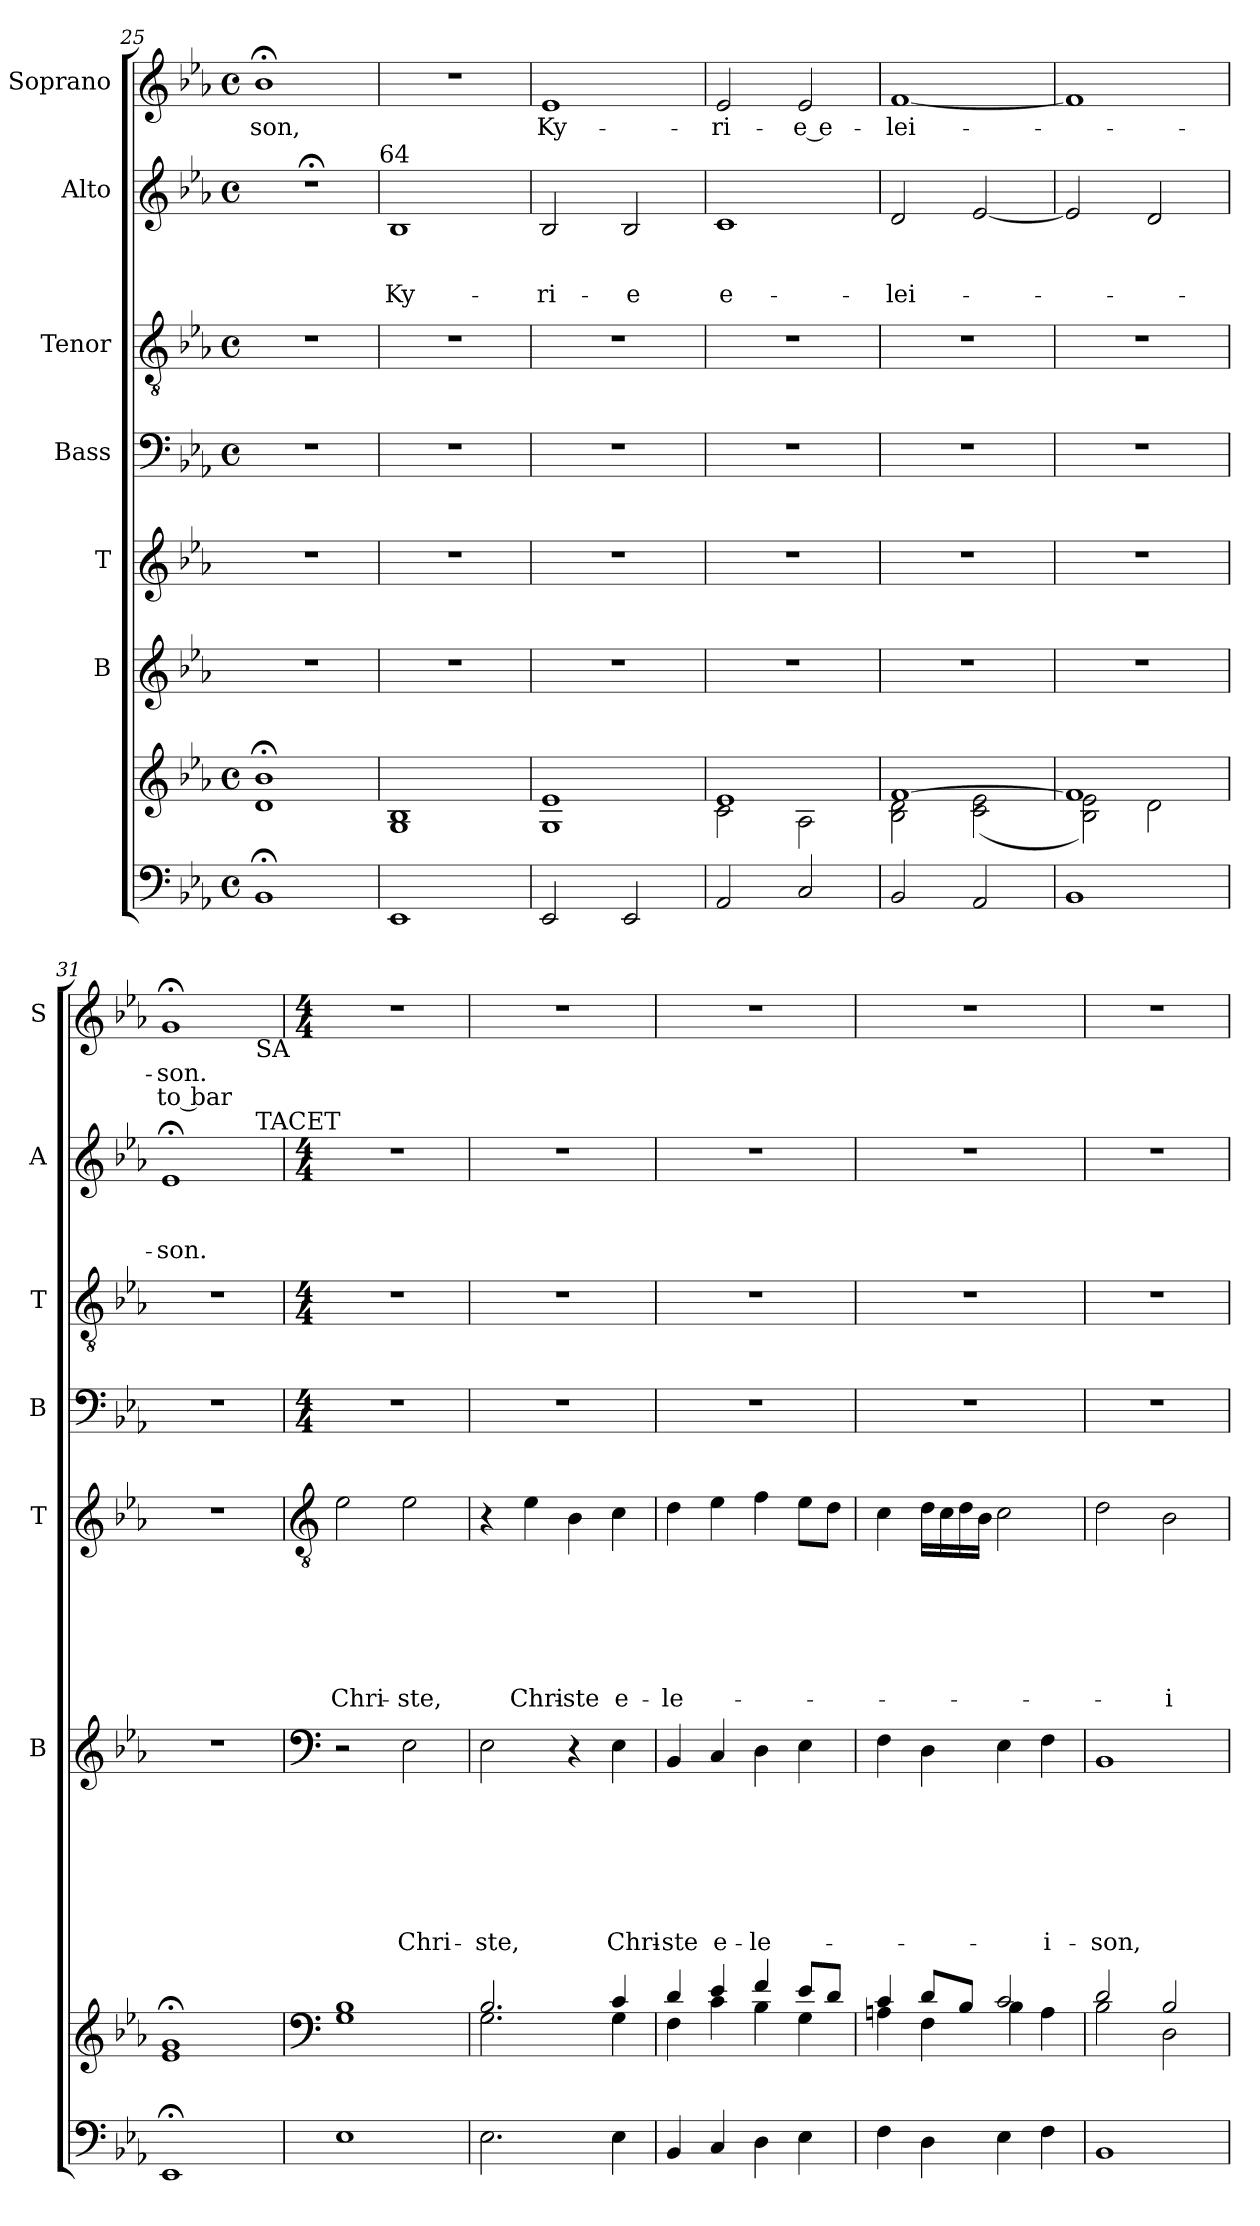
**kern	**kern	**kern	**text	**text	**text	**text	**text	**text	**text	**kern	**text	**text	**text	**text	**text	**text	**kern	**kern	**kern	**text	**text	**text	**kern	**text	**text
*part8	*part7	*part6	*part6	*part6	*part6	*part6	*part6	*part6	*part6	*part5	*part5	*part5	*part5	*part5	*part5	*part5	*part4	*part3	*part2	*part2	*part2	*part2	*part1	*part1	*part1
*staff8	*staff7	*staff6	*staff6	*staff6	*staff6	*staff6	*staff6	*staff6	*staff6	*staff5	*staff5	*staff5	*staff5	*staff5	*staff5	*staff5	*staff4	*staff3	*staff2	*staff2	*staff2	*staff2	*staff1	*staff1	*staff1
*	*	*I"B	*	*	*	*	*	*	*	*I"T	*	*	*	*	*	*	*I"Bass	*I"Tenor	*I"Alto	*	*	*	*I"Soprano	*	*
*	*	*I'B	*	*	*	*	*	*	*	*I'T	*	*	*	*	*	*	*I'B	*I'T	*I'A	*	*	*	*I'S	*	*
*clefF4	*clefG2	*clefG2	*	*	*	*	*	*	*	*clefG2	*	*	*	*	*	*	*clefF4	*clefGv2	*clefG2	*	*	*	*clefG2	*	*
*k[b-e-a-]	*k[b-e-a-]	*k[b-e-a-]	*	*	*	*	*	*	*	*k[b-e-a-]	*	*	*	*	*	*	*k[b-e-a-]	*k[b-e-a-]	*k[b-e-a-]	*	*	*	*k[b-e-a-]	*	*
*E-:	*E-:	*E-:	*	*	*	*	*	*	*	*E-:	*	*	*	*	*	*	*E-:	*E-:	*E-:	*	*	*	*E-:	*	*
*M4/4	*M4/4	*	*	*	*	*	*	*	*	*	*	*	*	*	*	*	*M4/4	*M4/4	*M4/4	*	*	*	*M4/4	*	*
*met(c)	*met(c)	*	*	*	*	*	*	*	*	*	*	*	*	*	*	*	*met(c)	*met(c)	*met(c)	*	*	*	*met(c)	*	*
=25	=25	=25	=25	=25	=25	=25	=25	=25	=25	=25	=25	=25	=25	=25	=25	=25	=25	=25	=25	=25	=25	=25	=25	=25	=25
!	!	!	!	!	!	!	!	!	!	!	!	!	!	!	!	!	!	!	!	!	!	!	!	!LO:LY:b	!
1BB-;	1d; 1b-;	1r	.	.	.	.	.	.	.	1r	.	.	.	.	.	.	1r	1r	1r;<	.	.	.	1b-;<	-son,	.
!	!	!	!	!	!	!	!	!	!	!	!	!	!	!	!	!	!	!	!LO:TX:a:t=64	!	!	!	!	!	!
!!LO:LB:g=z
=26	=26	=26	=26	=26	=26	=26	=26	=26	=26	=26	=26	=26	=26	=26	=26	=26	=26	=26	=26	=26	=26	=26	=26	=26	=26
!	!	!	!	!	!	!	!	!	!	!	!	!	!	!	!	!	!	!	!	!	!	!LO:LY:b	!	!	!
1EE-	1G 1B-	1r	.	.	.	.	.	.	.	1r	.	.	.	.	.	.	1r	1r	1B-	.	.	Ky-	1r	.	.
=27	=27	=27	=27	=27	=27	=27	=27	=27	=27	=27	=27	=27	=27	=27	=27	=27	=27	=27	=27	=27	=27	=27	=27	=27	=27
!	!	!	!	!	!	!	!	!	!	!	!	!	!	!	!	!	!	!	!	!	!	!LO:LY:b	!	!LO:LY:b	!
2EE-/	1G 1e-	1r	.	.	.	.	.	.	.	1r	.	.	.	.	.	.	1r	1r	2B-/	.	.	-ri-	1e-	Ky-	.
!	!	!	!	!	!	!	!	!	!	!	!	!	!	!	!	!	!	!	!	!	!	!LO:LY:b	!	!	!
2EE-/	.	.	.	.	.	.	.	.	.	.	.	.	.	.	.	.	.	.	2B-/	.	.	-e	.	.	.
=28	=28	=28	=28	=28	=28	=28	=28	=28	=28	=28	=28	=28	=28	=28	=28	=28	=28	=28	=28	=28	=28	=28	=28	=28	=28
*	*^	*	*	*	*	*	*	*	*	*	*	*	*	*	*	*	*	*	*	*	*	*	*	*	*
!	!	!	!	!	!	!	!	!	!	!	!	!	!	!	!	!	!	!	!	!	!	!	!LO:LY:b:rj	!	!LO:LY:b	!
2AA-/	1e-	2c\	1r	.	.	.	.	.	.	.	1r	.	.	.	.	.	.	1r	1r	1c	.	.	e-	2e-/	-ri-	.
!	!	!	!	!	!	!	!	!	!	!	!	!	!	!	!	!	!	!	!	!	!	!	!	!	!LO:LY:b:rj	!
2C/	.	2A-\	.	.	.	.	.	.	.	.	.	.	.	.	.	.	.	.	.	.	.	.	.	2e-/	-e e-	.
=29	=29	=29	=29	=29	=29	=29	=29	=29	=29	=29	=29	=29	=29	=29	=29	=29	=29	=29	=29	=29	=29	=29	=29	=29	=29	=29
!	!	!	!	!	!	!	!	!	!	!	!	!	!	!	!	!	!	!	!	!	!	!	!LO:LY:b	!	!LO:LY:b	!
2BB-/	[>1f	2B-\ 2d\	1r	.	.	.	.	.	.	.	1r	.	.	.	.	.	.	1r	1r	2d/	.	.	-lei-	[<1f	-lei-	.
2AA-/	.	(2c\ 2e-\	.	.	.	.	.	.	.	.	.	.	.	.	.	.	.	.	.	[<2e-/	.	.	.	.	.	.
=30	=30	=30	=30	=30	=30	=30	=30	=30	=30	=30	=30	=30	=30	=30	=30	=30	=30	=30	=30	=30	=30	=30	=30	=30	=30	=30
1BB-	1f]	2B-\ 2e-\)	1r	.	.	.	.	.	.	.	1r	.	.	.	.	.	.	1r	1r	2e-/]	.	.	.	1f]	.	.
.	.	2d\	.	.	.	.	.	.	.	.	.	.	.	.	.	.	.	.	.	2d/	.	.	.	.	.	.
=31	=31	=31	=31	=31	=31	=31	=31	=31	=31	=31	=31	=31	=31	=31	=31	=31	=31	=31	=31	=31	=31	=31	=31	=31	=31	=31
!	!	!	!	!	!	!	!	!	!	!	!	!	!	!	!	!	!	!	!	!	!	!	!LO:LY:b	!	!LO:LY:b	!LO:LY:b
*	*v	*v	*	*	*	*	*	*	*	*	*	*	*	*	*	*	*	*	*	*^	*	*	*	*^	*	*
1EE-;	1e-; 1g;	1r	.	.	.	.	.	.	.	1r	.	.	.	.	.	.	1r	1r	1e-;	2..ryy	.	.	-son.	1g;	2..ryy	-son.	to bar
!	!	!	!	!	!	!	!	!	!	!	!	!	!	!	!	!	!	!	!	!	!	!	!	!	!LO:TX:b:t=SA	!	!
!	!	!	!	!	!	!	!	!	!	!	!	!	!	!	!	!	!	!	!	!LO:TX:a:t=TACET	!	!	!	!	!	!	!
.	.	.	.	.	.	.	.	.	.	.	.	.	.	.	.	.	.	.	.	8ryy	.	.	.	.	8ryy	.	.
!	!	!	!	!	!	!	!	!	!	!	!	!	!	!	!	!	!	!	!LO:TX:a:t=64	!	!	!	!	!	!	!	!
*	*	*	*	*	*	*	*	*	*	*	*	*	*	*	*	*	*	*	*v	*v	*	*	*	*	*	*	*
*	*	*	*	*	*	*	*	*	*	*	*	*	*	*	*	*	*	*	*	*	*	*	*v	*v	*	*
!!LO:LB:g=z
=32	=32	=32	=32	=32	=32	=32	=32	=32	=32	=32	=32	=32	=32	=32	=32	=32	=32	=32	=32	=32	=32	=32	=32	=32	=32
*	*clefF4	*clefF4	*	*	*	*	*	*	*	*clefGv2	*	*	*	*	*	*	*	*	*	*	*	*	*	*	*
*	*	*	*	*	*	*	*	*	*	*	*	*	*	*	*	*	*M4/4	*M4/4	*M4/4	*	*	*	*M4/4	*	*
*	*	*	*	*	*	*	*	*	*	*	*	*	*	*	*	*	*	*	*^	*	*	*	*^	*	*
!	!	!	!	!	!	!	!	!	!	!	!	!	!	!	!	!LO:LY:b	!	!	!	!	!	!	!	!	!	!	!
*	*	*	*	*	*	*	*	*	*	*	*	*	*	*	*	*	*	*	*v	*v	*	*	*	*	*	*	*
*	*	*	*	*	*	*	*	*	*	*	*	*	*	*	*	*	*	*	*	*	*	*	*v	*v	*	*
1E-	1G 1B-	2r	.	.	.	.	.	.	.	2e-\	.	.	.	.	.	Chri-	1r	1r	1r	.	.	.	1r	.	.
!	!	!	!	!	!	!	!	!	!LO:LY:b	!	!	!	!	!	!	!LO:LY:b	!	!	!	!	!	!	!	!	!
.	.	2E-\	.	.	.	.	.	.	Chri-	2e-\	.	.	.	.	.	-ste,	.	.	.	.	.	.	.	.	.
=33	=33	=33	=33	=33	=33	=33	=33	=33	=33	=33	=33	=33	=33	=33	=33	=33	=33	=33	=33	=33	=33	=33	=33	=33	=33
*	*^	*	*	*	*	*	*	*	*	*	*	*	*	*	*	*	*	*	*	*	*	*	*	*	*
!	!	!	!	!	!	!	!	!	!	!LO:LY:b	!	!	!	!	!	!	!	!	!	!	!	!	!	!	!	!
2.E-\	2.B-/	2.G\	2E-\	.	.	.	.	.	.	-ste,	4r	.	.	.	.	.	.	1r	1r	1r	.	.	.	1r	.	.
!	!	!	!	!	!	!	!	!	!	!	!	!	!	!	!	!	!LO:LY:b	!	!	!	!	!	!	!	!	!
.	.	.	.	.	.	.	.	.	.	.	4e-\	.	.	.	.	.	Chri-	.	.	.	.	.	.	.	.	.
!	!	!	!	!	!	!	!	!	!	!	!	!	!	!	!	!	!LO:LY:b	!	!	!	!	!	!	!	!	!
.	.	.	4r	.	.	.	.	.	.	.	4B-\	.	.	.	.	.	-ste	.	.	.	.	.	.	.	.	.
!	!	!	!	!	!	!	!	!	!	!LO:LY:b	!	!	!	!	!	!	!LO:LY:b	!	!	!	!	!	!	!	!	!
4E-\	4c/	4G\	4E-\	.	.	.	.	.	.	Chri-	4c\	.	.	.	.	.	e-	.	.	.	.	.	.	.	.	.
=34	=34	=34	=34	=34	=34	=34	=34	=34	=34	=34	=34	=34	=34	=34	=34	=34	=34	=34	=34	=34	=34	=34	=34	=34	=34	=34
!	!	!	!	!	!	!	!	!	!	!LO:LY:b	!	!	!	!	!	!	!LO:LY:b	!	!	!	!	!	!	!	!	!
4BB-/	4d/	4F\	4BB-/	.	.	.	.	.	.	-ste	4d\	.	.	.	.	.	-le-	1r	1r	1r	.	.	.	1r	.	.
!	!	!	!	!	!	!	!	!	!	!LO:LY:b	!	!	!	!	!	!	!	!	!	!	!	!	!	!	!	!
4C/	4e-/	4c\	4C/	.	.	.	.	.	.	e-	4e-\	.	.	.	.	.	.	.	.	.	.	.	.	.	.	.
!	!	!	!	!	!	!	!	!	!	!LO:LY:b	!	!	!	!	!	!	!	!	!	!	!	!	!	!	!	!
4D\	4f/	4B-\	4D\	.	.	.	.	.	.	-le-	4f\	.	.	.	.	.	.	.	.	.	.	.	.	.	.	.
4E-\	8e-/L	4G\	4E-\	.	.	.	.	.	.	.	8e-\L	.	.	.	.	.	.	.	.	.	.	.	.	.	.	.
.	8d/J	.	.	.	.	.	.	.	.	.	8d\J	.	.	.	.	.	.	.	.	.	.	.	.	.	.	.
=35	=35	=35	=35	=35	=35	=35	=35	=35	=35	=35	=35	=35	=35	=35	=35	=35	=35	=35	=35	=35	=35	=35	=35	=35	=35	=35
4F\	4c/	4An\	4F\	.	.	.	.	.	.	.	4c\	.	.	.	.	.	.	1r	1r	1r	.	.	.	1r	.	.
4D\	8d/L	4F\	4D\	.	.	.	.	.	.	.	16d\LL	.	.	.	.	.	.	.	.	.	.	.	.	.	.	.
.	.	.	.	.	.	.	.	.	.	.	16c\	.	.	.	.	.	.	.	.	.	.	.	.	.	.	.
.	8B-/J	.	.	.	.	.	.	.	.	.	16d\	.	.	.	.	.	.	.	.	.	.	.	.	.	.	.
.	.	.	.	.	.	.	.	.	.	.	16B-\JJ	.	.	.	.	.	.	.	.	.	.	.	.	.	.	.
4E-\	2c/	4B-\	4E-\	.	.	.	.	.	.	.	2c\	.	.	.	.	.	.	.	.	.	.	.	.	.	.	.
!	!	!	!	!	!	!	!	!	!	!LO:LY:b	!	!	!	!	!	!	!	!	!	!	!	!	!	!	!	!
4F\	.	4A\	4F\	.	.	.	.	.	.	-i-	.	.	.	.	.	.	.	.	.	.	.	.	.	.	.	.
=36	=36	=36	=36	=36	=36	=36	=36	=36	=36	=36	=36	=36	=36	=36	=36	=36	=36	=36	=36	=36	=36	=36	=36	=36	=36	=36
!	!	!	!	!	!	!	!	!	!	!LO:LY:b	!	!	!	!	!	!	!	!	!	!	!	!	!	!	!	!
1BB-	2d/	2B-\	1BB-	.	.	.	.	.	.	-son,	2d\	.	.	.	.	.	.	1r	1r	1r	.	.	.	1r	.	.
!	!	!	!	!	!	!	!	!	!	!	!	!	!	!	!	!	!LO:LY:b	!	!	!	!	!	!	!	!	!
.	2B-/	2D\	.	.	.	.	.	.	.	.	2B-\	.	.	.	.	.	-i-	.	.	.	.	.	.	.	.	.
*	*v	*v	*	*	*	*	*	*	*	*	*	*	*	*	*	*	*	*	*	*	*	*	*	*	*	*
=	=	=	=	=	=	=	=	=	=	=	=	=	=	=	=	=	=	=	=	=	=	=	=	=	=
*-	*-	*-	*-	*-	*-	*-	*-	*-	*-	*-	*-	*-	*-	*-	*-	*-	*-	*-	*-	*-	*-	*-	*-	*-	*-
